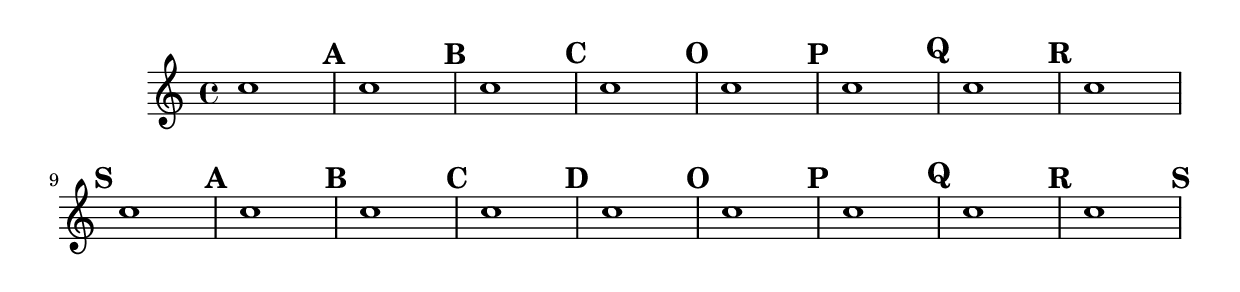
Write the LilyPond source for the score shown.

%% Do not edit this file; it is auto-generated from LSR http://lsr.dsi.unimi.it
%% This file is in the public domain.
\version "2.11.61"

\header {
  lsrtags = "rhythms"

  texidoc = "
This snippet demonstrates how to obtain automatic ordered rehearsal
marks, but from the letter or number you want.

"
  doctitle = "Forcing rehearsal marks to start from a given letter or number"
} % begin verbatim
\relative c''{
  c1 \mark \default
  c1 \mark \default
  c1 \mark \default
  c1 \mark #14
  c1 \mark \default
  c1 \mark \default
  c1 \mark \default
  c1 \mark \default
  \break
  \set Score.markFormatter = #format-mark-numbers
  c1 \mark #1
  c1 \mark \default
  c1 \mark \default
  c1 \mark \default
  c1 \mark #14
  c1 \mark \default
  c1 \mark \default
  c1 \mark \default
  c1 \mark \default
}
